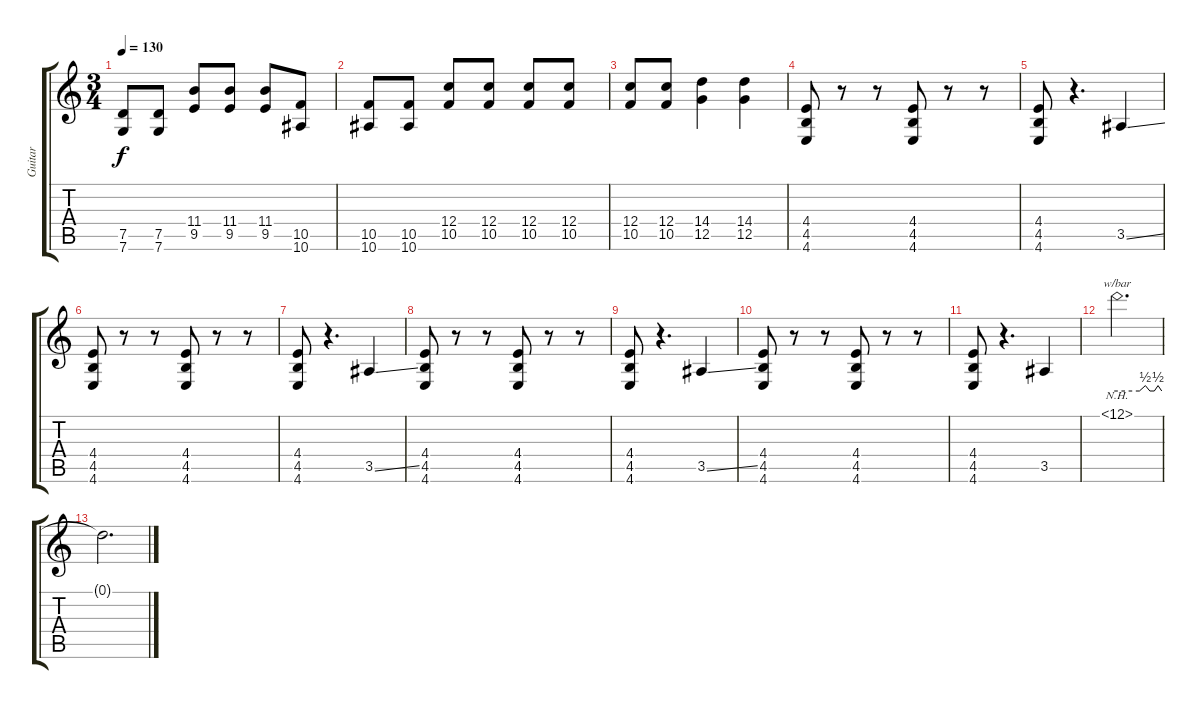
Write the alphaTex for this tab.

\track ("Guitar" "Guitar") {instrument distortionguitar}
\staff {score tabs}
\tuning (D4 A3 F3 C3 G2 C2) {hide}
\ts (3 4)
\tempo 130
\clef g2
\ks c
(7.5 7.6).8{dy f} (7.5 7.6).8 (11.4 9.5).8 (11.4 9.5).8 (11.4 9.5).8 (10.5 10.6).8 |
(10.5 10.6).8 (10.5 10.6).8 (12.4 10.5).8 (12.4 10.5).8 (12.4 10.5).8 (12.4 10.5).8 |
(12.4 10.5).8 (12.4 10.5).8 (14.4 12.5).4 (14.4 12.5).4 |
(4.4 4.5 4.6).8 r.8 r.8 (4.4 4.5 4.6).8 r.8 r.8 |
(4.4 4.5 4.6).8 r.4{d} 3.5{ss}.4 |
(4.4 4.5 4.6).8 r.8 r.8 (4.4 4.5 4.6).8 r.8 r.8 |
(4.4 4.5 4.6).8 r.4{d} 3.5{ss}.4 |
(4.4 4.5 4.6).8 r.8 r.8 (4.4 4.5 4.6).8 r.8 r.8 |
(4.4 4.5 4.6).8 r.4{d} 3.5{ss}.4 |
(4.4 4.5 4.6).8 r.8 r.8 (4.4 4.5 4.6).8 r.8 r.8 |
(4.4 4.5 4.6).8 r.4{d} 3.5.4 |
0.1{nh}.2{d tbe (custom default 0 0 30 0 38 2 44 0 50 0 55 2 60 0) volume 0} |
0.1{t}.2{d}
